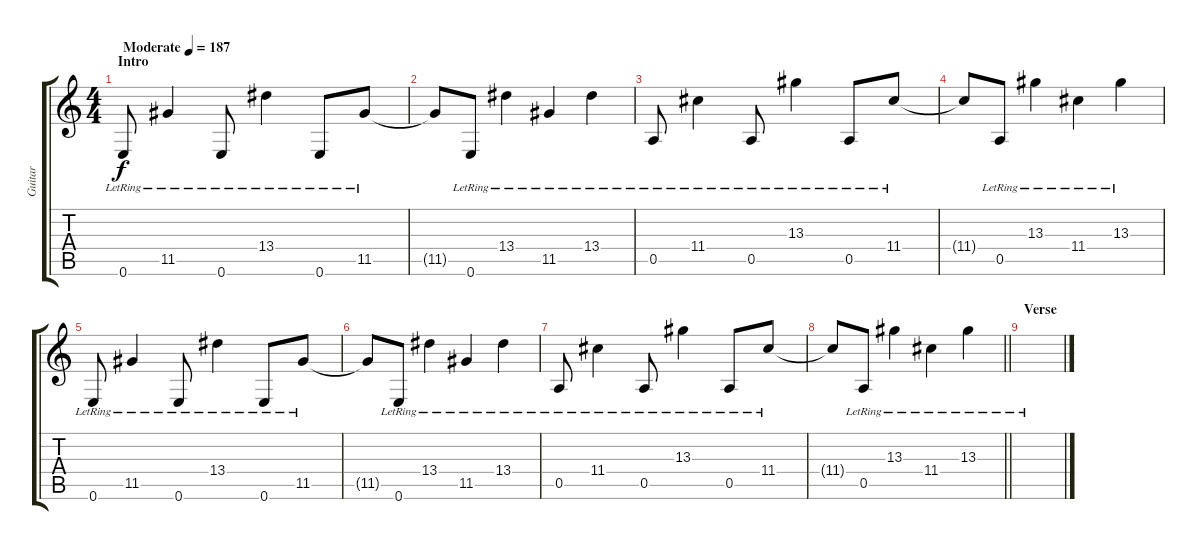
\track ("Guitar" "Guitar") {instrument electricguitarjazz}
\staff {score tabs}
\tuning (E4 B3 G3 D3 A2 E2) {hide}
\ts (4 4)
\section ("" "Intro")
\tempo (187 "Moderate")
\clef g2
\ks c
0.6{lr}.8{dy f instrument electricguitarjazz} 11.5{lr}.4 0.6{lr}.8 13.4{lr}.4 0.6{lr}.8 11.5{lr}.8 |
11.5{t}.8 0.6{lr}.8 13.4{lr}.4 11.5{lr}.4 13.4{lr}.4 |
0.5{lr}.8 11.4{lr}.4 0.5{lr}.8 13.3{lr}.4 0.5{lr}.8 11.4{lr}.8 |
11.4{t}.8 0.5{lr}.8 13.3{lr}.4 11.4{lr}.4 13.3{lr}.4 |
0.6{lr}.8 11.5{lr}.4 0.6{lr}.8 13.4{lr}.4 0.6{lr}.8 11.5{lr}.8 |
11.5{t}.8 0.6{lr}.8 13.4{lr}.4 11.5{lr}.4 13.4{lr}.4 |
0.5{lr}.8 11.4{lr}.4 0.5{lr}.8 13.3{lr}.4 0.5{lr}.8 11.4{lr}.8 |
\barLineRight lightlight
11.4{t}.8 0.5{lr}.8 13.3{lr}.4 11.4{lr}.4 13.3{lr}.4 |
\section ("" "Verse")
